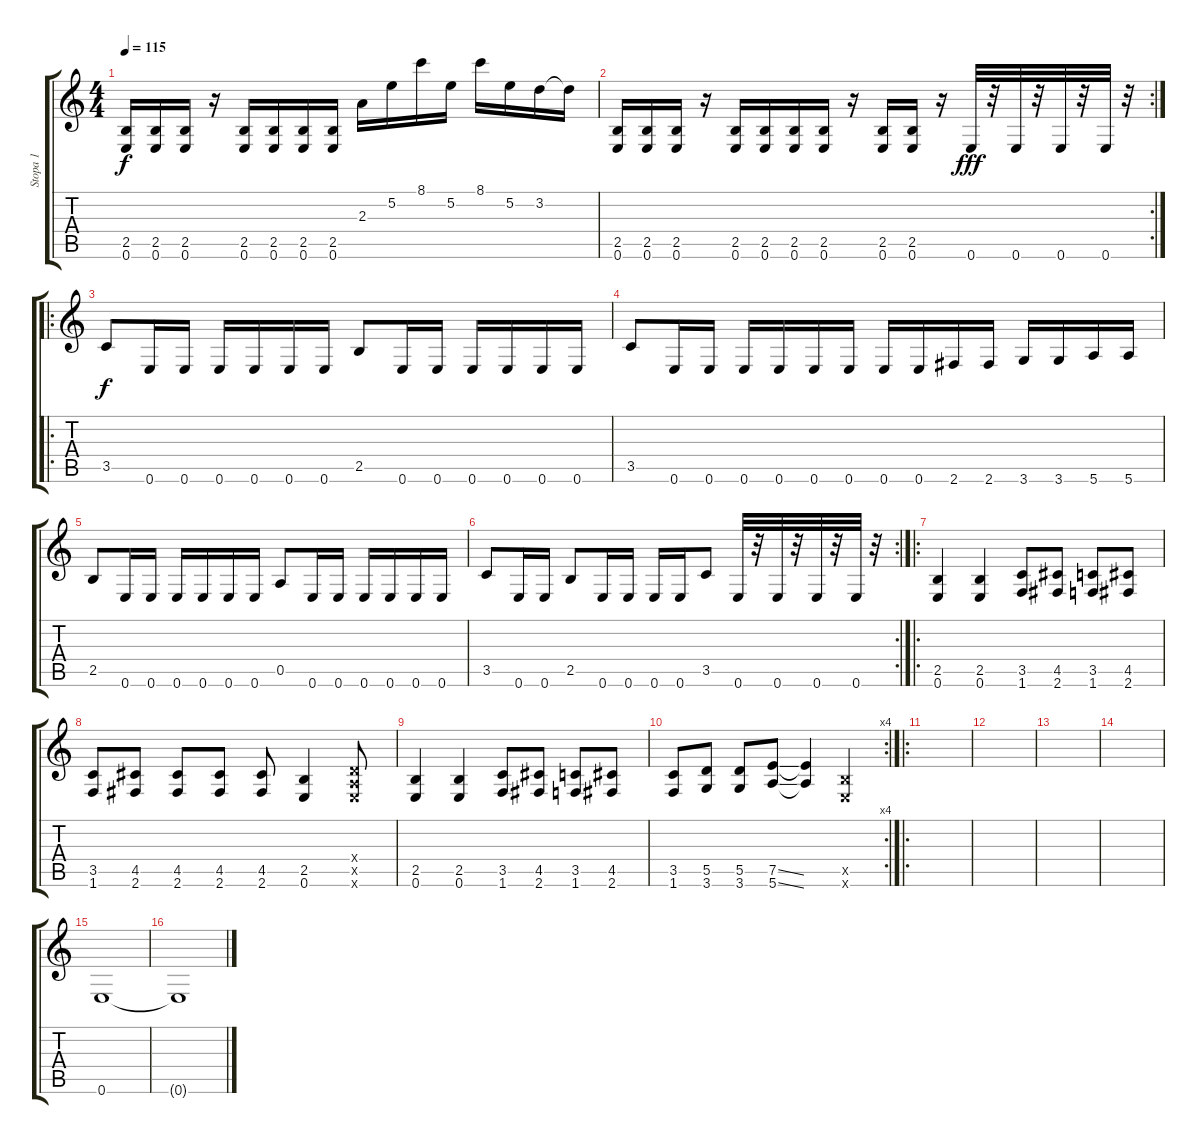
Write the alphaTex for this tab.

\track ("Stopa 1" "Stopa 1") {instrument distortionguitar}
\staff {score tabs}
\tuning (E4 B3 G3 D3 A2 E2) {hide}
\ts (4 4)
\tempo 115
\clef g2
\ks c
(2.5 0.6).16{dy f} (2.5 0.6).16 (2.5 0.6).16 r.16 (2.5 0.6).16 (2.5 0.6).16 (2.5 0.6).16 (2.5 0.6).16 2.3.16{volume 9 instrument overdrivenguitar} 5.2.16 8.1.16 5.2.16 8.1.16 5.2.16 3.2.16 3.2{t}.16 |
\rc 2
(2.5 0.6).16{volume 16 instrument distortionguitar} (2.5 0.6).16 (2.5 0.6).16 r.16 (2.5 0.6).16 (2.5 0.6).16 (2.5 0.6).16 (2.5 0.6).16 r.16 (2.5 0.6).16 (2.5 0.6).16 r.16 0.6.32{dy fff} r.32 0.6.32 r.32 0.6.32 r.32 0.6.32 r.32 |
\ro
3.5.8{dy f} 0.6.16 0.6.16 0.6.16 0.6.16 0.6.16 0.6.16 2.5.8 0.6.16 0.6.16 0.6.16 0.6.16 0.6.16 0.6.16 |
3.5.8 0.6.16 0.6.16 0.6.16 0.6.16 0.6.16 0.6.16 0.6.16 0.6.16 2.6.16 2.6.16 3.6.16 3.6.16 5.6.16 5.6.16 |
2.5.8 0.6.16 0.6.16 0.6.16 0.6.16 0.6.16 0.6.16 0.5.8 0.6.16 0.6.16 0.6.16 0.6.16 0.6.16 0.6.16 |
\rc 2
3.5.8 0.6.16 0.6.16 2.5.8 0.6.16 0.6.16 0.6.16 0.6.16 3.5.8 0.6.32 r.32 0.6.32 r.32 0.6.32 r.32 0.6.32 r.32 |
\ro
(2.5 0.6).4{balance 8 instrument distortionguitar} (2.5 0.6).4 (3.5 1.6).8 (4.5 2.6).8 (3.5 1.6).8 (4.5 2.6).8 |
(3.5 1.6).8 (4.5 2.6).8 (4.5 2.6).8 (4.5 2.6).8 (4.5 2.6).8 (2.5 0.6).4 (0.4{x} 0.5{x} 0.6{x}).8 |
(2.5 0.6).4 (2.5 0.6).4 (3.5 1.6).8 (4.5 2.6).8 (3.5 1.6).8 (4.5 2.6).8 |
\rc 4
(3.5 1.6).8 (5.5 3.6).8 (5.5 3.6).8 (7.5{ss} 5.6{ss}).8 (7.5{t} 5.6{t}).4 (2.5{x} 0.6{x}).4 |
\ro
|
|
|
|
0.6.1{balance 0 instrument stringensemble1} |
0.6{t}.1
